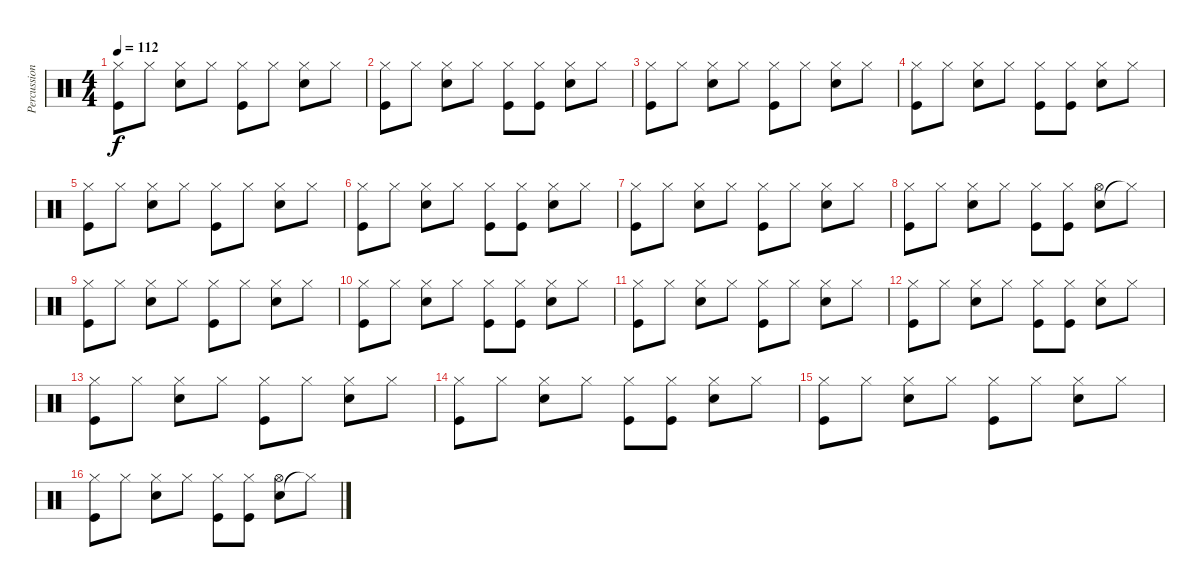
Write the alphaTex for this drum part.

\track ("Percussions" "Percussion") {instrument percussion}
\staff {score}
\articulation defaults
\ts (4 4)
\tempo 112
\clef neutral
\ks c
("Kick (hit)" "Hi-Hat (closed)").8{dy f} "Hi-Hat (closed)".8 ("Snare (hit) 2" "Hi-Hat (closed)").8 "Hi-Hat (closed)".8 ("Kick (hit)" "Hi-Hat (closed)").8 "Hi-Hat (closed)".8 ("Snare (hit) 2" "Hi-Hat (closed)").8 "Hi-Hat (closed)".8 |
("Kick (hit)" "Hi-Hat (closed)").8 "Hi-Hat (closed)".8 ("Snare (hit) 2" "Hi-Hat (closed)").8 "Hi-Hat (closed)".8 ("Kick (hit)" "Hi-Hat (closed)").8 ("Kick (hit)" "Hi-Hat (closed)").8 ("Snare (hit) 2" "Hi-Hat (closed)").8 "Hi-Hat (closed)".8 |
("Kick (hit)" "Hi-Hat (closed)").8 "Hi-Hat (closed)".8 ("Snare (hit) 2" "Hi-Hat (closed)").8 "Hi-Hat (closed)".8 ("Kick (hit)" "Hi-Hat (closed)").8 "Hi-Hat (closed)".8 ("Snare (hit) 2" "Hi-Hat (closed)").8 "Hi-Hat (closed)".8 |
("Kick (hit)" "Hi-Hat (closed)").8 "Hi-Hat (closed)".8 ("Snare (hit) 2" "Hi-Hat (closed)").8 "Hi-Hat (closed)".8 ("Kick (hit)" "Hi-Hat (closed)").8 ("Kick (hit)" "Hi-Hat (closed)").8 ("Snare (hit) 2" "Hi-Hat (closed)").8 "Hi-Hat (closed)".8 |
("Kick (hit)" "Hi-Hat (closed)").8 "Hi-Hat (closed)".8 ("Snare (hit) 2" "Hi-Hat (closed)").8 "Hi-Hat (closed)".8 ("Kick (hit)" "Hi-Hat (closed)").8 "Hi-Hat (closed)".8 ("Snare (hit) 2" "Hi-Hat (closed)").8 "Hi-Hat (closed)".8 |
("Kick (hit)" "Hi-Hat (closed)").8 "Hi-Hat (closed)".8 ("Snare (hit) 2" "Hi-Hat (closed)").8 "Hi-Hat (closed)".8 ("Kick (hit)" "Hi-Hat (closed)").8 ("Kick (hit)" "Hi-Hat (closed)").8 ("Snare (hit) 2" "Hi-Hat (closed)").8 "Hi-Hat (closed)".8 |
("Kick (hit)" "Hi-Hat (closed)").8 "Hi-Hat (closed)".8 ("Snare (hit) 2" "Hi-Hat (closed)").8 "Hi-Hat (closed)".8 ("Kick (hit)" "Hi-Hat (closed)").8 "Hi-Hat (closed)".8 ("Snare (hit) 2" "Hi-Hat (closed)").8 "Hi-Hat (closed)".8 |
("Kick (hit)" "Hi-Hat (closed)").8 "Hi-Hat (closed)".8 ("Snare (hit) 2" "Hi-Hat (closed)").8 "Hi-Hat (closed)".8 ("Kick (hit)" "Hi-Hat (closed)").8 ("Kick (hit)" "Hi-Hat (closed)").8 ("Snare (hit) 2" "Hi-Hat (open)").8 "Hi-Hat (closed)"{t}.8 |
("Kick (hit)" "Hi-Hat (closed)").8 "Hi-Hat (closed)".8 ("Snare (hit) 2" "Hi-Hat (closed)").8 "Hi-Hat (closed)".8 ("Kick (hit)" "Hi-Hat (closed)").8 "Hi-Hat (closed)".8 ("Snare (hit) 2" "Hi-Hat (closed)").8 "Hi-Hat (closed)".8 |
("Kick (hit)" "Hi-Hat (closed)").8 "Hi-Hat (closed)".8 ("Snare (hit) 2" "Hi-Hat (closed)").8 "Hi-Hat (closed)".8 ("Kick (hit)" "Hi-Hat (closed)").8 ("Kick (hit)" "Hi-Hat (closed)").8 ("Snare (hit) 2" "Hi-Hat (closed)").8 "Hi-Hat (closed)".8 |
("Kick (hit)" "Hi-Hat (closed)").8 "Hi-Hat (closed)".8 ("Snare (hit) 2" "Hi-Hat (closed)").8 "Hi-Hat (closed)".8 ("Kick (hit)" "Hi-Hat (closed)").8 "Hi-Hat (closed)".8 ("Snare (hit) 2" "Hi-Hat (closed)").8 "Hi-Hat (closed)".8 |
("Kick (hit)" "Hi-Hat (closed)").8 "Hi-Hat (closed)".8 ("Snare (hit) 2" "Hi-Hat (closed)").8 "Hi-Hat (closed)".8 ("Kick (hit)" "Hi-Hat (closed)").8 ("Kick (hit)" "Hi-Hat (closed)").8 ("Snare (hit) 2" "Hi-Hat (closed)").8 "Hi-Hat (closed)".8 |
("Kick (hit)" "Hi-Hat (closed)").8 "Hi-Hat (closed)".8 ("Snare (hit) 2" "Hi-Hat (closed)").8 "Hi-Hat (closed)".8 ("Kick (hit)" "Hi-Hat (closed)").8 "Hi-Hat (closed)".8 ("Snare (hit) 2" "Hi-Hat (closed)").8 "Hi-Hat (closed)".8 |
("Kick (hit)" "Hi-Hat (closed)").8 "Hi-Hat (closed)".8 ("Snare (hit) 2" "Hi-Hat (closed)").8 "Hi-Hat (closed)".8 ("Kick (hit)" "Hi-Hat (closed)").8 ("Kick (hit)" "Hi-Hat (closed)").8 ("Snare (hit) 2" "Hi-Hat (closed)").8 "Hi-Hat (closed)".8 |
("Kick (hit)" "Hi-Hat (closed)").8 "Hi-Hat (closed)".8 ("Snare (hit) 2" "Hi-Hat (closed)").8 "Hi-Hat (closed)".8 ("Kick (hit)" "Hi-Hat (closed)").8 "Hi-Hat (closed)".8 ("Snare (hit) 2" "Hi-Hat (closed)").8 "Hi-Hat (closed)".8 |
("Kick (hit)" "Hi-Hat (closed)").8 "Hi-Hat (closed)".8 ("Snare (hit) 2" "Hi-Hat (closed)").8 "Hi-Hat (closed)".8 ("Kick (hit)" "Hi-Hat (closed)").8 ("Kick (hit)" "Hi-Hat (closed)").8 ("Snare (hit) 2" "Hi-Hat (open)").8 "Hi-Hat (closed)"{t}.8
